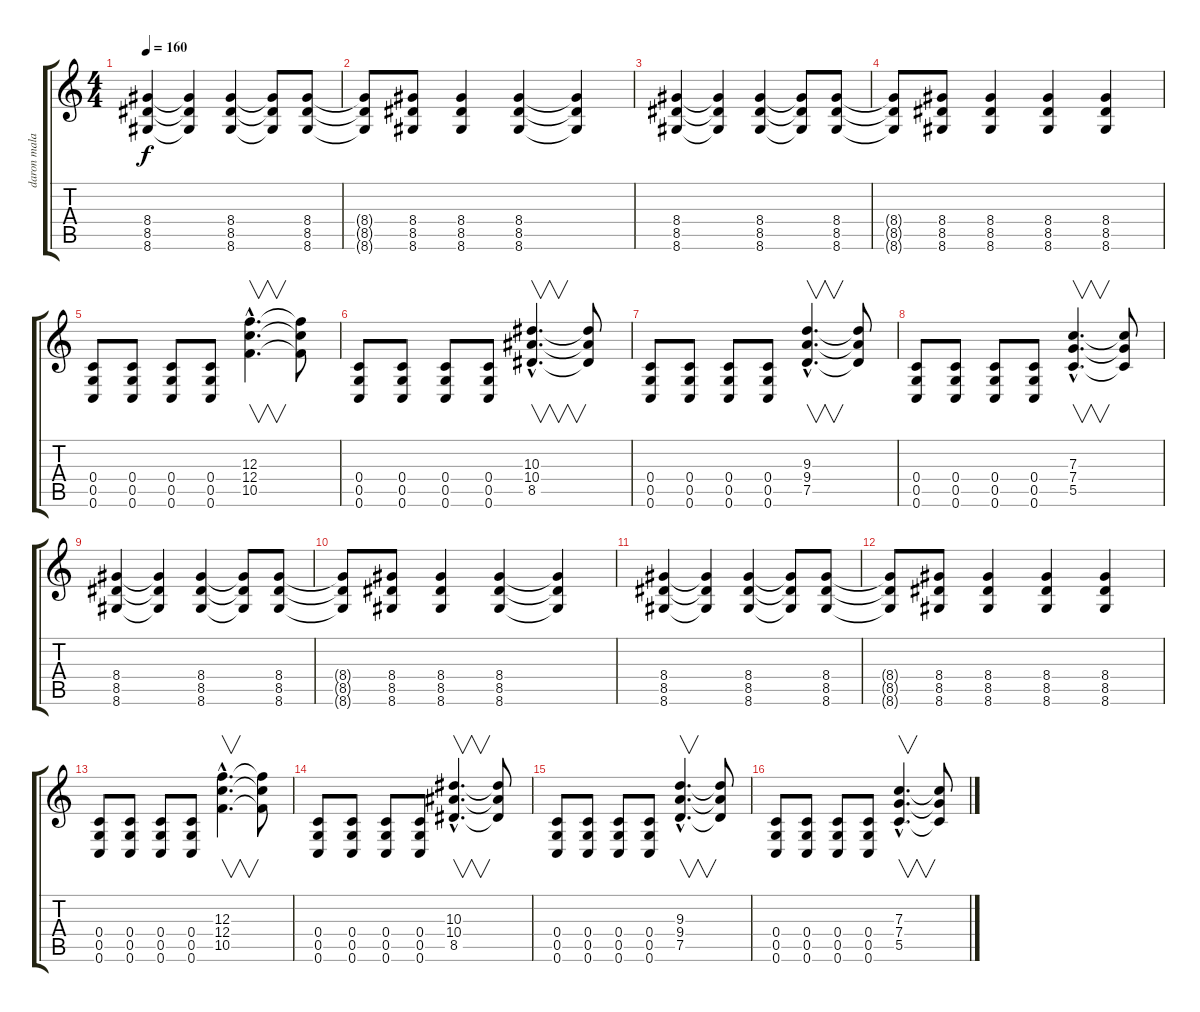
\track ("daron malakian" "daron mala") {instrument distortionguitar}
\staff {score tabs}
\tuning (D4 A3 F3 C3 G2 C2) {hide}
\ts (4 4)
\tempo 160
\clef g2
\ks c
(8.4 8.5 8.6).4{dy f instrument distortionguitar} (8.4{t} 8.5{t} 8.6{t}).4 (8.4 8.5 8.6).4 (8.4{t} 8.5{t} 8.6{t}).8 (8.4 8.5 8.6).8 |
(8.4{t} 8.5{t} 8.6{t}).8 (8.4 8.5 8.6).8 (8.4 8.5 8.6).4 (8.4 8.5 8.6).4 (8.4{t} 8.5{t} 8.6{t}).4 |
(8.4 8.5 8.6).4{instrument distortionguitar} (8.4{t} 8.5{t} 8.6{t}).4 (8.4 8.5 8.6).4 (8.4{t} 8.5{t} 8.6{t}).8 (8.4 8.5 8.6).8 |
(8.4{t} 8.5{t} 8.6{t}).8 (8.4 8.5 8.6).8 (8.4 8.5 8.6).4 (8.4 8.5 8.6).4 (8.4 8.5 8.6).4 |
(0.4 0.5 0.6).8 (0.4 0.5 0.6).8 (0.4 0.5 0.6).8 (0.4 0.5 0.6).8 (12.3{hac} 12.4{hac} 10.5{hac}).4{v d} (12.3{t} 12.4{t} 10.5{t}).8 |
(0.4 0.5 0.6).8 (0.4 0.5 0.6).8 (0.4 0.5 0.6).8 (0.4 0.5 0.6).8 (10.3{hac} 10.4{hac} 8.5{hac}).4{v d} (10.3{t} 10.4{t} 8.5{t}).8 |
(0.4 0.5 0.6).8 (0.4 0.5 0.6).8 (0.4 0.5 0.6).8 (0.4 0.5 0.6).8 (9.3{hac} 9.4{hac} 7.5{hac}).4{v d} (9.3{t} 9.4{t} 7.5{t}).8 |
(0.4 0.5 0.6).8 (0.4 0.5 0.6).8 (0.4 0.5 0.6).8 (0.4 0.5 0.6).8 (7.3{hac} 7.4{hac} 5.5{hac}).4{v d} (7.3{t} 7.4{t} 5.5{t}).8 |
(8.4 8.5 8.6).4{instrument distortionguitar} (8.4{t} 8.5{t} 8.6{t}).4 (8.4 8.5 8.6).4 (8.4{t} 8.5{t} 8.6{t}).8 (8.4 8.5 8.6).8 |
(8.4{t} 8.5{t} 8.6{t}).8 (8.4 8.5 8.6).8 (8.4 8.5 8.6).4 (8.4 8.5 8.6).4 (8.4{t} 8.5{t} 8.6{t}).4 |
(8.4 8.5 8.6).4{instrument distortionguitar} (8.4{t} 8.5{t} 8.6{t}).4 (8.4 8.5 8.6).4 (8.4{t} 8.5{t} 8.6{t}).8 (8.4 8.5 8.6).8 |
(8.4{t} 8.5{t} 8.6{t}).8 (8.4 8.5 8.6).8 (8.4 8.5 8.6).4 (8.4 8.5 8.6).4 (8.4 8.5 8.6).4 |
(0.4 0.5 0.6).8 (0.4 0.5 0.6).8 (0.4 0.5 0.6).8 (0.4 0.5 0.6).8 (12.3{hac} 12.4{hac} 10.5{hac}).4{v d} (12.3{t} 12.4{t} 10.5{t}).8 |
(0.4 0.5 0.6).8 (0.4 0.5 0.6).8 (0.4 0.5 0.6).8 (0.4 0.5 0.6).8 (10.3{hac} 10.4{hac} 8.5{hac}).4{v d} (10.3{t} 10.4{t} 8.5{t}).8 |
(0.4 0.5 0.6).8 (0.4 0.5 0.6).8 (0.4 0.5 0.6).8 (0.4 0.5 0.6).8 (9.3{hac} 9.4{hac} 7.5{hac}).4{v d} (9.3{t} 9.4{t} 7.5{t}).8 |
(0.4 0.5 0.6).8 (0.4 0.5 0.6).8 (0.4 0.5 0.6).8 (0.4 0.5 0.6).8 (7.3{hac} 7.4{hac} 5.5{hac}).4{v d} (7.3{t} 7.4{t} 5.5{t}).8
